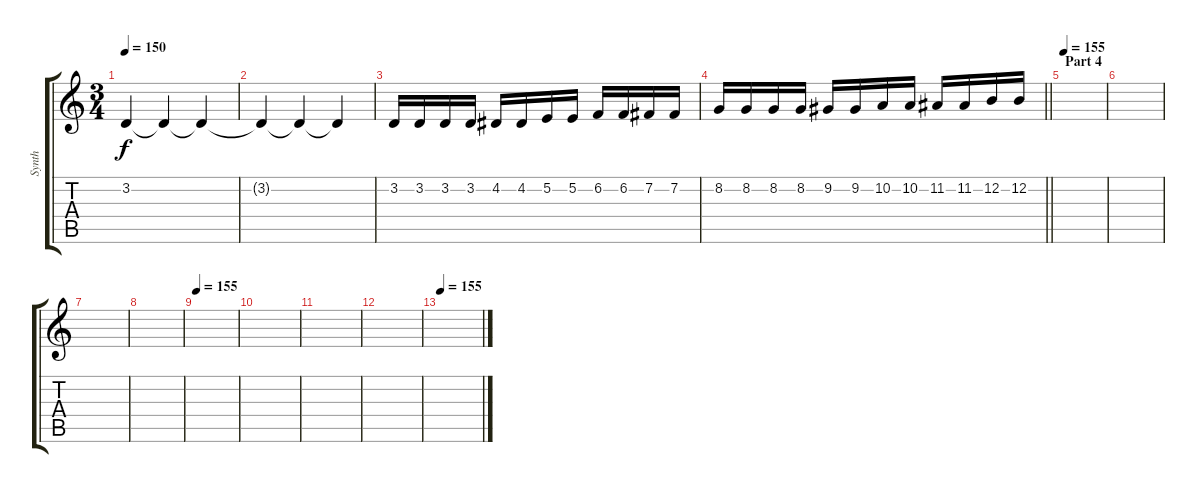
\track ("Synth" "Synth") {instrument fx3crystal}
\staff {score tabs}
\tuning (E4 B3 G3 D3 A2 E2) {hide}
\ts (3 4)
\tempo 150
\clef g2
\ks c
3.2{t}.4{dy f} 3.2{t}.4 3.2{t}.4 |
3.2{t}.4 3.2{t}.4 3.2{t}.4 |
3.2.16 3.2.16 3.2.16 3.2.16 4.2.16 4.2.16 5.2.16 5.2.16 6.2.16 6.2.16 7.2.16 7.2.16 |
\barLineRight lightlight
8.2.16 8.2.16 8.2.16 8.2.16 9.2.16 9.2.16 10.2.16 10.2.16 11.2.16 11.2.16 12.2.16 12.2.16 |
\section ("" "Part 4")
\tempo 155
|
|
|
|
\tempo 155
|
|
|
|
\tempo 155
